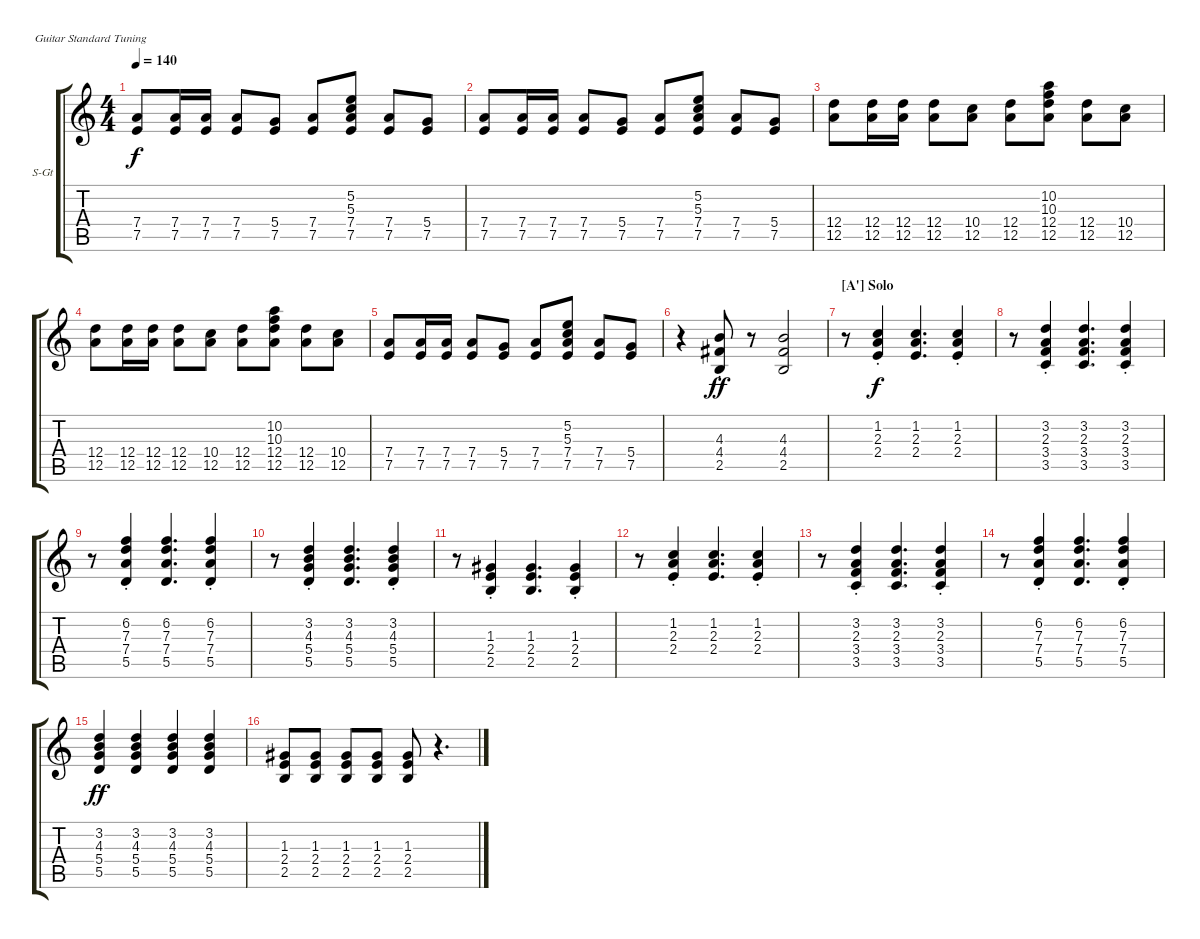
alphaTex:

\bracketExtendMode groupsimilarinstruments
\firstSystemTrackNameOrientation horizontal
\otherSystemsTrackNameOrientation horizontal
\track ("Nick Valensi" "S-Gt") {instrument acousticguitarsteel}
\staff {score tabs}
\tuning (E4 B3 G3 D3 A2 E2)
\ts (4 4)
\tempo 140
\clef g2
\ks aminor
(7.5 7.4).8{dy f} (7.5 7.4).16 (7.5 7.4).16 (7.5 7.4).8 (5.4 7.5).8 (7.4 7.5).8 (5.3 7.5 7.4 5.2).8 (7.4 7.5).8 (5.4 7.5).8 |
(7.5 7.4).8 (7.5 7.4).16 (7.5 7.4).16 (7.5 7.4).8 (5.4 7.5).8 (7.4 7.5).8 (5.3 7.5 7.4 5.2).8 (7.4 7.5).8 (5.4 7.5).8 |
(12.5 12.4).8 (12.5 12.4).16 (12.5 12.4).16 (12.5 12.4).8 (10.4 12.5).8 (12.4 12.5).8 (10.3 12.5 10.2 12.4).8 (12.4 12.5).8 (10.4 12.5).8 |
(12.5 12.4).8 (12.5 12.4).16 (12.5 12.4).16 (12.5 12.4).8 (10.4 12.5).8 (12.4 12.5).8 (10.3 12.5 10.2 12.4).8 (12.4 12.5).8 (10.4 12.5).8 |
(7.5 7.4).8 (7.5 7.4).16 (7.5 7.4).16 (7.5 7.4).8 (5.4 7.5).8 (7.4 7.5).8 (5.3 7.5 7.4 5.2).8 (7.4 7.5).8 (5.4 7.5).8 |
r.4 (4.3{st} 4.4 2.5).8{dy ff} r.8 (4.3 4.4 2.5).2 |
\section ("A'" "Solo")
r.8 (1.2{st} 2.3{st} 2.4{st}).4{dy f} (1.2 2.3 2.4).4{d} (1.2{st} 2.3{st} 2.4{st}).4 |
r.8 (3.2{st} 2.3{st} 3.4{st} 3.5).4 (3.2 2.3 3.4 3.5).4{d} (3.2{st} 2.3{st} 3.4{st} 3.5).4 |
r.8 (6.2{st} 7.3{st} 7.4{st} 5.5).4 (6.2 7.3 7.4 5.5).4{d} (6.2{st} 7.3{st} 7.4{st} 5.5).4 |
r.8 (3.2{st} 4.3{st} 5.4{st} 5.5).4 (3.2 4.3 5.4 5.5).4{d} (3.2{st} 4.3{st} 5.4{st} 5.5).4 |
r.8 (1.3{st} 2.4{st} 2.5).4 (1.3 2.4 2.5).4{d} (1.3{st} 2.4{st} 2.5).4 |
r.8 (1.2{st} 2.3{st} 2.4{st}).4 (1.2 2.3 2.4).4{d} (1.2{st} 2.3{st} 2.4{st}).4 |
r.8 (3.2{st} 2.3{st} 3.4{st} 3.5).4 (3.2 2.3 3.4 3.5).4{d} (3.2{st} 2.3{st} 3.4{st} 3.5).4 |
r.8 (6.2{st} 7.3{st} 7.4{st} 5.5).4 (6.2 7.3 7.4 5.5).4{d} (6.2{st} 7.3{st} 7.4{st} 5.5).4 |
(3.2 4.3 5.4 5.5).4{dy ff} (3.2 4.3 5.4 5.5).4 (3.2 4.3 5.4 5.5).4 (3.2 4.3 5.4 5.5).4 |
(1.3 2.4 2.5).8 (1.3 2.4 2.5).8 (1.3 2.4 2.5).8 (1.3 2.4 2.5).8 (1.3 2.4 2.5).8 r.4{d}
